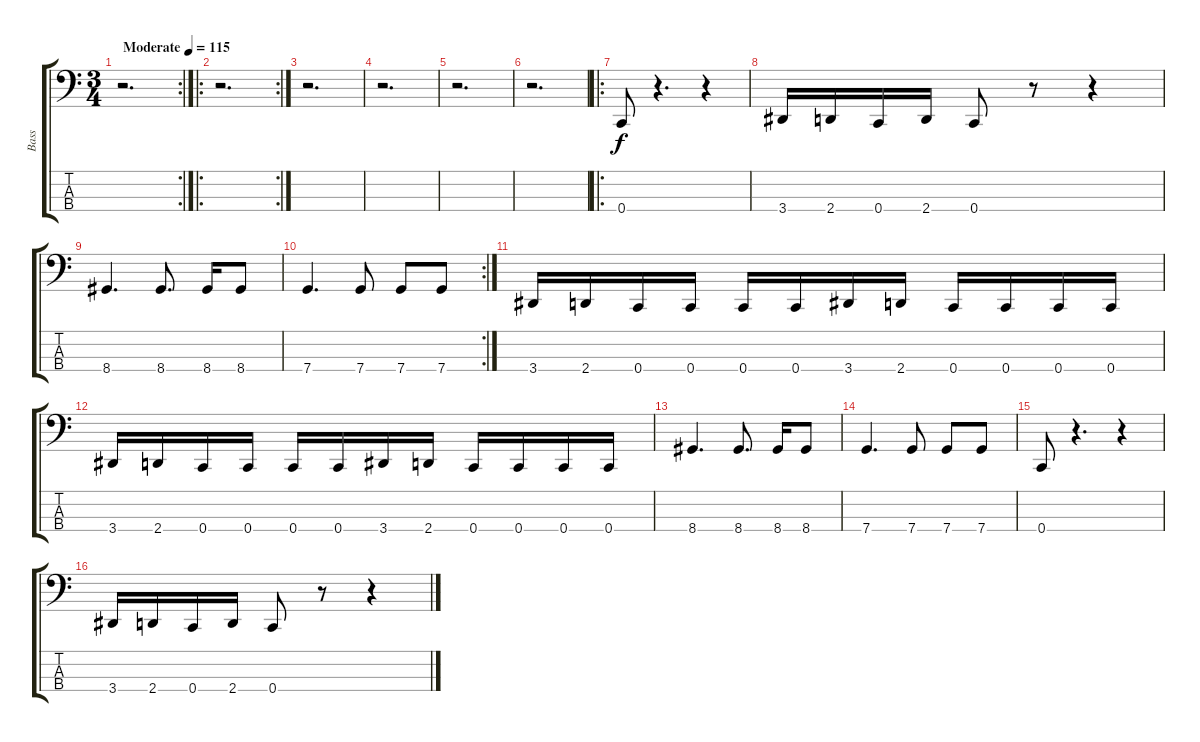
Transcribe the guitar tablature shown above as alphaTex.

\track ("Bass" "Bass") {instrument electricbassfinger}
\staff {score tabs}
\tuning (F2 C2 G1 C1) {hide}
\rc 2
\ts (3 4)
\tempo (115 "Moderate")
\clef f4
\ks c
r.2{d dy f instrument electricbassfinger} |
\ro
\rc 2
r.2{d} |
r.2{d} |
r.2{d} |
r.2{d} |
r.2{d} |
\ro
0.4.8 r.4{d} r.4 |
3.4.16 2.4.16 0.4.16 2.4.16 0.4.8 r.8 r.4 |
8.4.4{d} 8.4.8{d} 8.4.16 8.4.8 |
\rc 2
7.4.4{d} 7.4.8 7.4.8 7.4.8 |
3.4.16 2.4.16 0.4.16 0.4.16 0.4.16 0.4.16 3.4.16 2.4.16 0.4.16 0.4.16 0.4.16 0.4.16 |
3.4.16 2.4.16 0.4.16 0.4.16 0.4.16 0.4.16 3.4.16 2.4.16 0.4.16 0.4.16 0.4.16 0.4.16 |
8.4.4{d} 8.4.8{d} 8.4.16 8.4.8 |
7.4.4{d} 7.4.8 7.4.8 7.4.8 |
0.4.8 r.4{d} r.4 |
3.4.16 2.4.16 0.4.16 2.4.16 0.4.8 r.8 r.4
